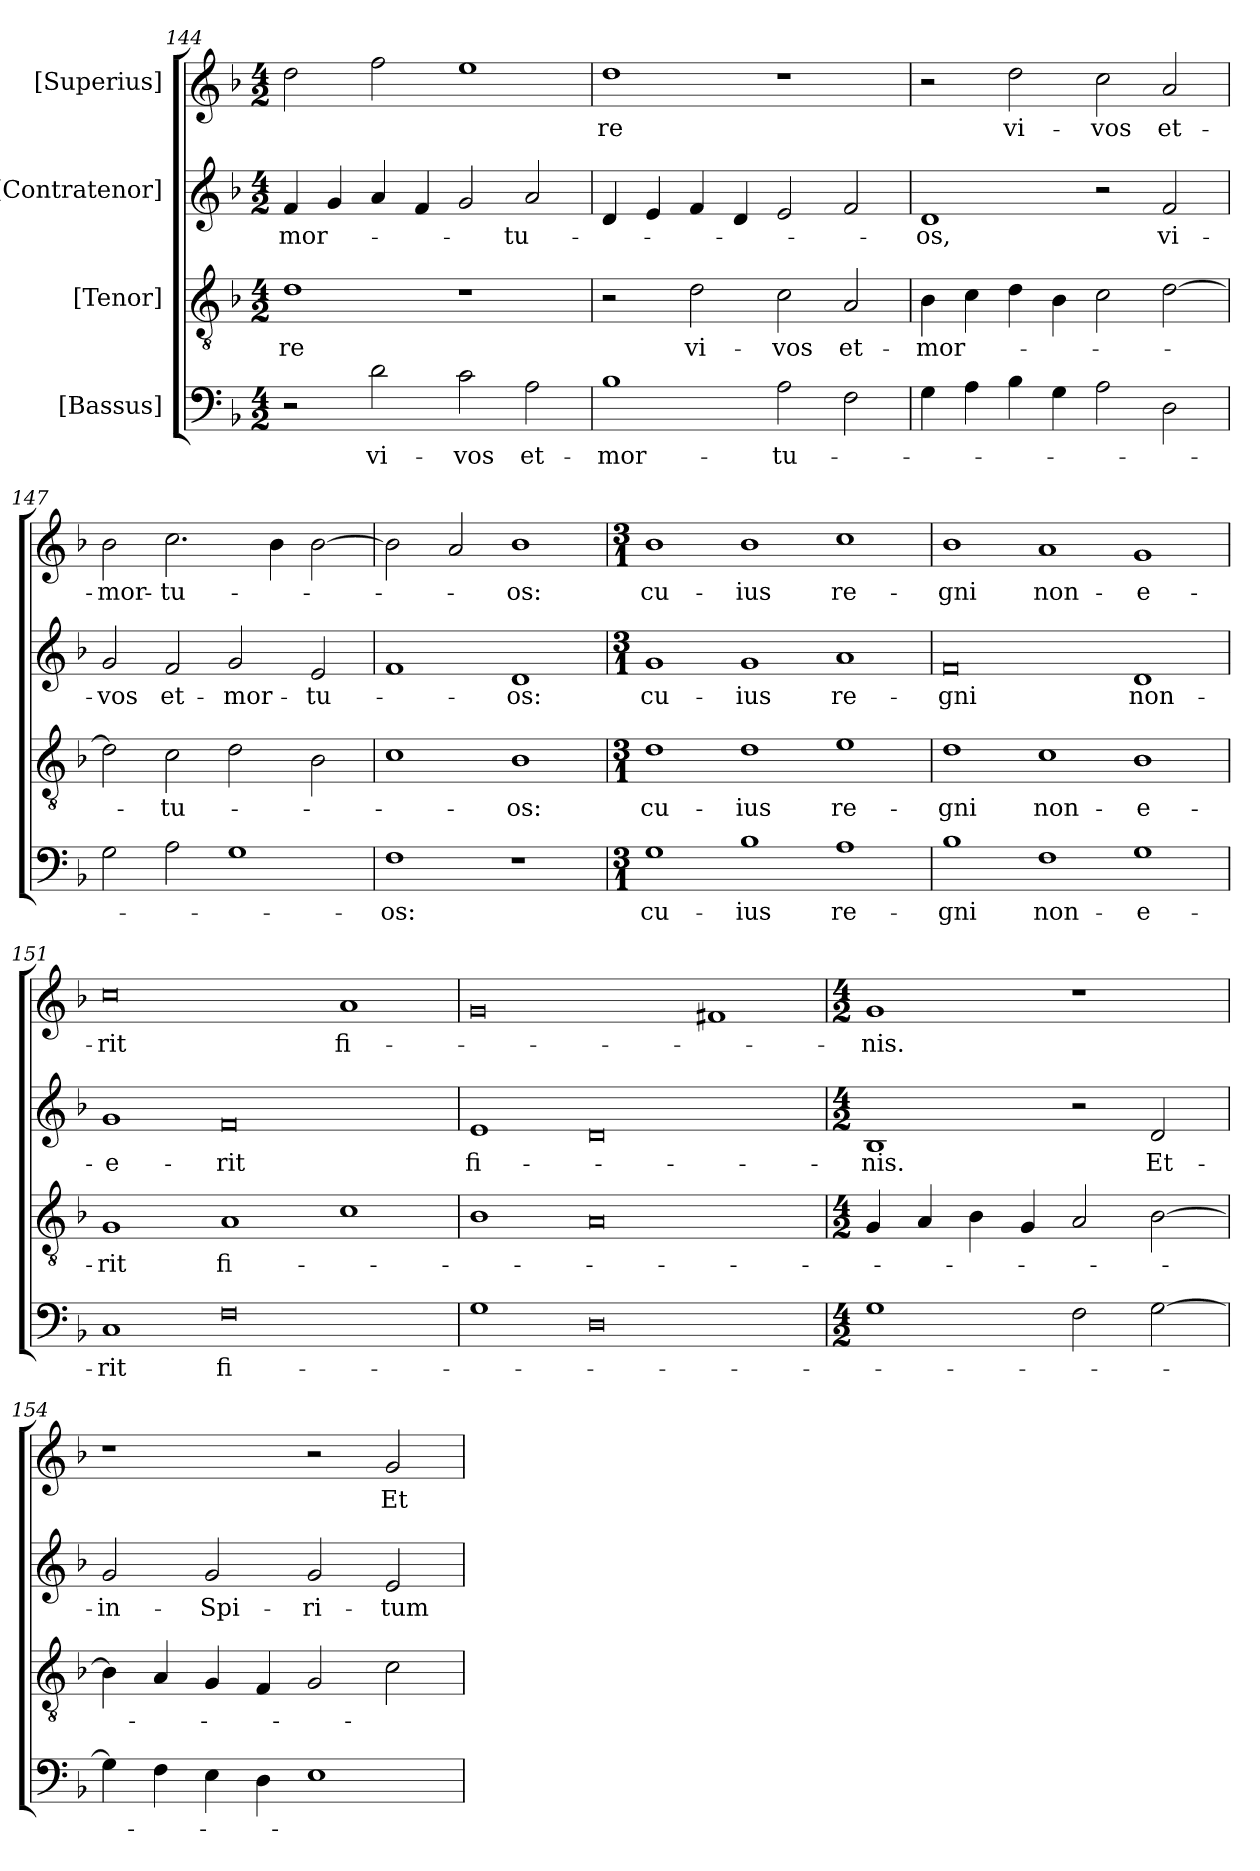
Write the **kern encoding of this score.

**kern	**text	**kern	**text	**kern	**text	**kern	**text
*part4	*part4	*part3	*part3	*part2	*part2	*part1	*part1
*staff4	*staff4	*staff3	*staff3	*staff2	*staff2	*staff1	*staff1
*I"[Bassus]	*	*I"[Tenor]	*	*I"[Contratenor]	*	*I"[Superius]	*
*clefF4	*	*clefGv2	*	*clefG2	*	*clefG2	*
*k[b-]	*	*k[b-]	*	*k[b-]	*	*k[b-]	*
*M4/2	*	*M4/2	*	*M4/2	*	*M4/2	*
=144	=144	=144	=144	=144	=144	=144	=144
2r	.	1d\	-re	4f/	mor-	2dd\	.
.	.	.	.	4g/	.	.	.
2d\	vi-	.	.	4a/	.	2ff\	.
.	.	.	.	4f/	.	.	.
2c\	-vos	1r	.	2g/	.	1ee\	.
2A\	et-	.	.	2a/	-tu-	.	.
=145	=145	=145	=145	=145	=145	=145	=145
1B-\	mor-	2r	.	4d/	.	1dd\	-re
.	.	.	.	4e/	.	.	.
.	.	2d\	vi-	4f/	.	.	.
.	.	.	.	4d/	.	.	.
2A\	-tu-	2c\	-vos	2e/	.	1r	.
2F\	.	2A/	et-	2f/	.	.	.
=146	=146	=146	=146	=146	=146	=146	=146
4G\	.	4B-\	mor-	1d/	-os,	2r	.
4A\	.	4c\	.	.	.	.	.
4B-\	.	4d\	.	.	.	2dd\	vi-
4G\	.	4B-\	.	.	.	.	.
2A\	.	2c\	.	2r	.	2cc\	-vos
2D\	.	[2d\	.	2f/	vi-	2a/	et-
=147	=147	=147	=147	=147	=147	=147	=147
2G\	.	2d\]	.	2g/	-vos	2b-\	mor-
2A\	.	2c\	-tu-	2f/	et-	2.cc\	-tu-
1G\	.	2d\	.	2g/	mor-	.	.
.	.	.	.	.	.	4b-\	.
.	.	2B-\	.	2e/	-tu-	[2b-\	.
=148	=148	=148	=148	=148	=148	=148	=148
1F\	-os:	1c\	.	1f/	.	2b-\]	.
.	.	.	.	.	.	2a/	.
1r	.	1B-\	-os:	1d/	-os:	1b-\	-os:
=149	=149	=149	=149	=149	=149	=149	=149
*M3/1	*	*M3/1	*	*M3/1	*	*M3/1	*
1G\	cu-	1d\	cu-	1g/	cu-	1b-\	cu-
1B-\	-ius	1d\	-ius	1g/	-ius	1b-\	-ius
1A\	re-	1e\	re-	1a/	re-	1cc\	re-
=150	=150	=150	=150	=150	=150	=150	=150
1B-\	-gni	1d\	-gni	0f/	-gni	1b-\	-gni
1F\	non-	1c\	non-	.	.	1a/	non-
1G\	e-	1B-\	e-	1d/	non-	1g/	e-
=151	=151	=151	=151	=151	=151	=151	=151
1C/	-rit	1G/	-rit	1g/	e-	0cc\	-rit
0F\	fi-	1A/	fi-	0f/	-rit	.	.
.	.	1c\	.	.	.	1a/	fi-
=152	=152	=152	=152	=152	=152	=152	=152
1G\	.	1B-\	.	1e/	fi-	0g/	.
0D\	.	0A/	.	0d/	.	.	.
.	.	.	.	.	.	1f#X/	.
=153	=153	=153	=153	=153	=153	=153	=153
*M4/2	*	*M4/2	*	*M4/2	*	*M4/2	*
1G\	.	4G/	.	1B-/	-nis.	1g/	-nis.
.	.	4A/	.	.	.	.	.
.	.	4B-\	.	.	.	.	.
.	.	4G/	.	.	.	.	.
2F\	.	2A/	.	2r	.	1r	.
[2G\	.	[2B-\	.	2d/	Et-	.	.
=154	=154	=154	=154	=154	=154	=154	=154
4G\]	.	4B-\]	.	2g/	in-	1r	.
4F\	.	4A/	.	.	.	.	.
4E\	.	4G/	.	2g/	Spi-	.	.
4D\	.	4F/	.	.	.	.	.
1E\	.	2G/	.	2g/	-ri-	2r	.
.	.	2c\	.	2e/	-tum	2g/	Et-
=	=	=	=	=	=	=	=
*-	*-	*-	*-	*-	*-	*-	*-
